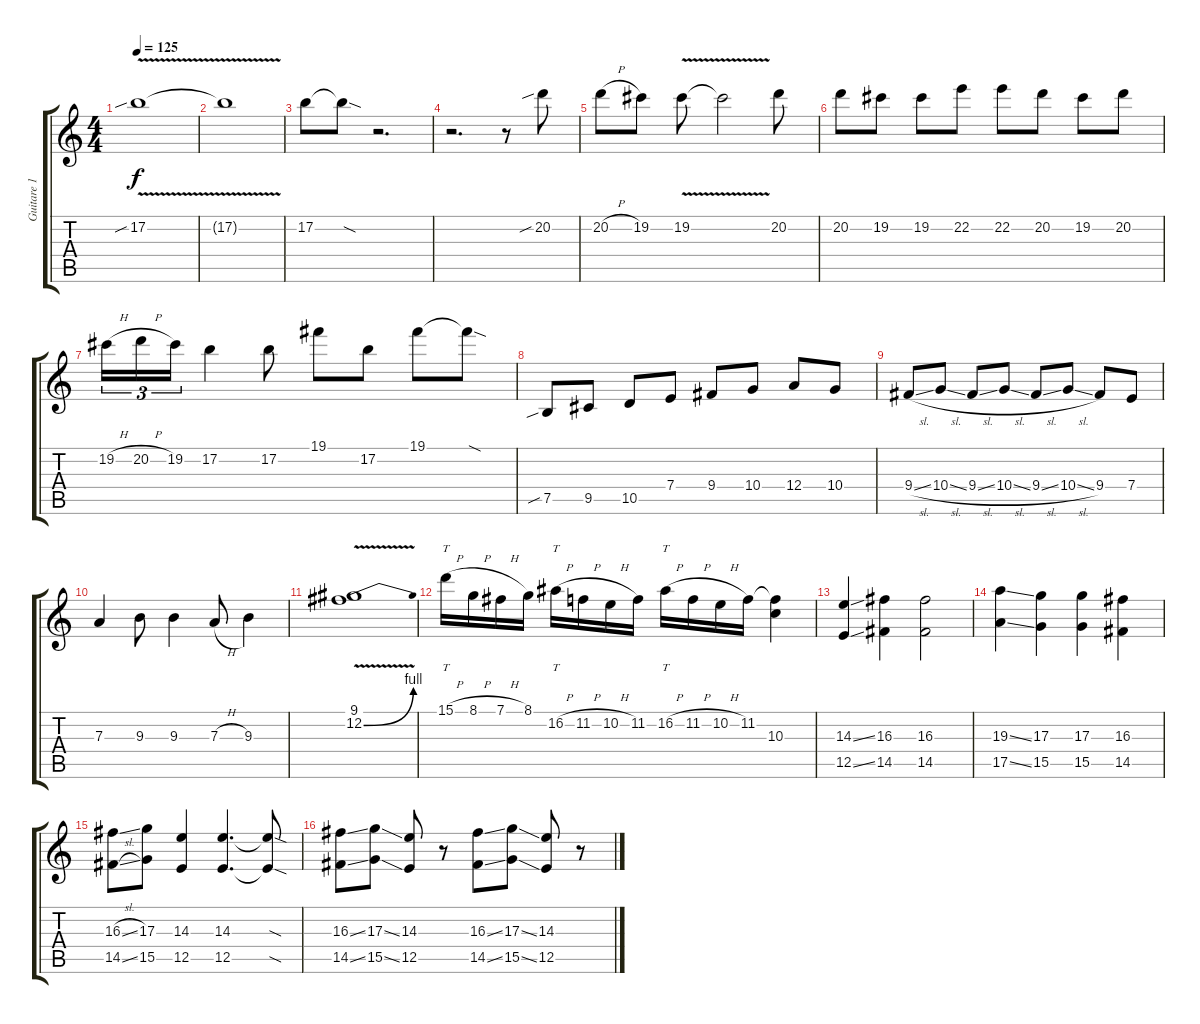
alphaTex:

\track ("Guitare 1" "Guitare 1") {instrument distortionguitar}
\staff {score tabs}
\tuning (B3 Gb3 D3 A2 E2 B1) {hide}
\ts (4 4)
\tempo 125
\clef g2
\ks c
17.2{v sib}.1{dy f} |
17.2{t}.1 |
17.2.8 17.2{sod t}.8 r.2{d} |
r.2{d} r.8 20.2{sib}.8 |
20.2{h}.8 19.2.8 19.2{v}.8 19.2{t}.2 20.2.8 |
20.2.8 19.2.8 19.2.8 22.2.8 22.2.8 20.2.8 19.2.8 20.2.8 |
19.2{h}.16{tu (3 2)} 20.2{h}.16{tu (3 2)} 19.2.16{tu (3 2)} 17.2.4 17.2.8 19.1.8 17.2.8 19.1.8 19.1{sod t}.8 |
7.5{sib}.8 9.5.8 10.5.8 7.4.8 9.4.8 10.4.8 12.4.8 10.4.8 |
9.4{sl}.8 10.4{sl}.8 9.4{sl}.8 10.4{sl}.8 9.4{sl}.8 10.4{sl}.8 9.4.8 7.4.8 |
7.3.4 9.3.8 9.3.4 7.3{h}.8 9.3.4 |
(9.1 12.2{be (bend 0 0 60 4) v}).1 |
15.1{h}.16{tt} 8.1{h}.16 7.1{h}.16 8.1.16 16.2{h}.16{tt} 11.2{h}.16 10.2{h}.16 11.2.16 16.2{h}.16{tt} 11.2{h}.16 10.2{h}.16 11.2.16 (11.2{t} 10.3).4 |
(14.3{ss} 12.5{ss}).4 (16.3 14.5).4 (16.3 14.5).2 |
(19.3{ss} 17.5{ss}).4 (17.3 15.5).4 (17.3 15.5).4 (16.3 14.5).4 |
(16.3{sl} 14.5{sl}).8 (17.3 15.5).8 (14.3 12.5).4 (14.3 12.5).4{d} (14.3{sod t} 12.5{sod t}).8 |
(16.3{ss} 14.5{ss}).8 (17.3{ss} 15.5{ss}).8 (14.3 12.5).8 r.8 (16.3{ss} 14.5{ss}).8 (17.3{ss} 15.5{ss}).8 (14.3 12.5).8 r.8
